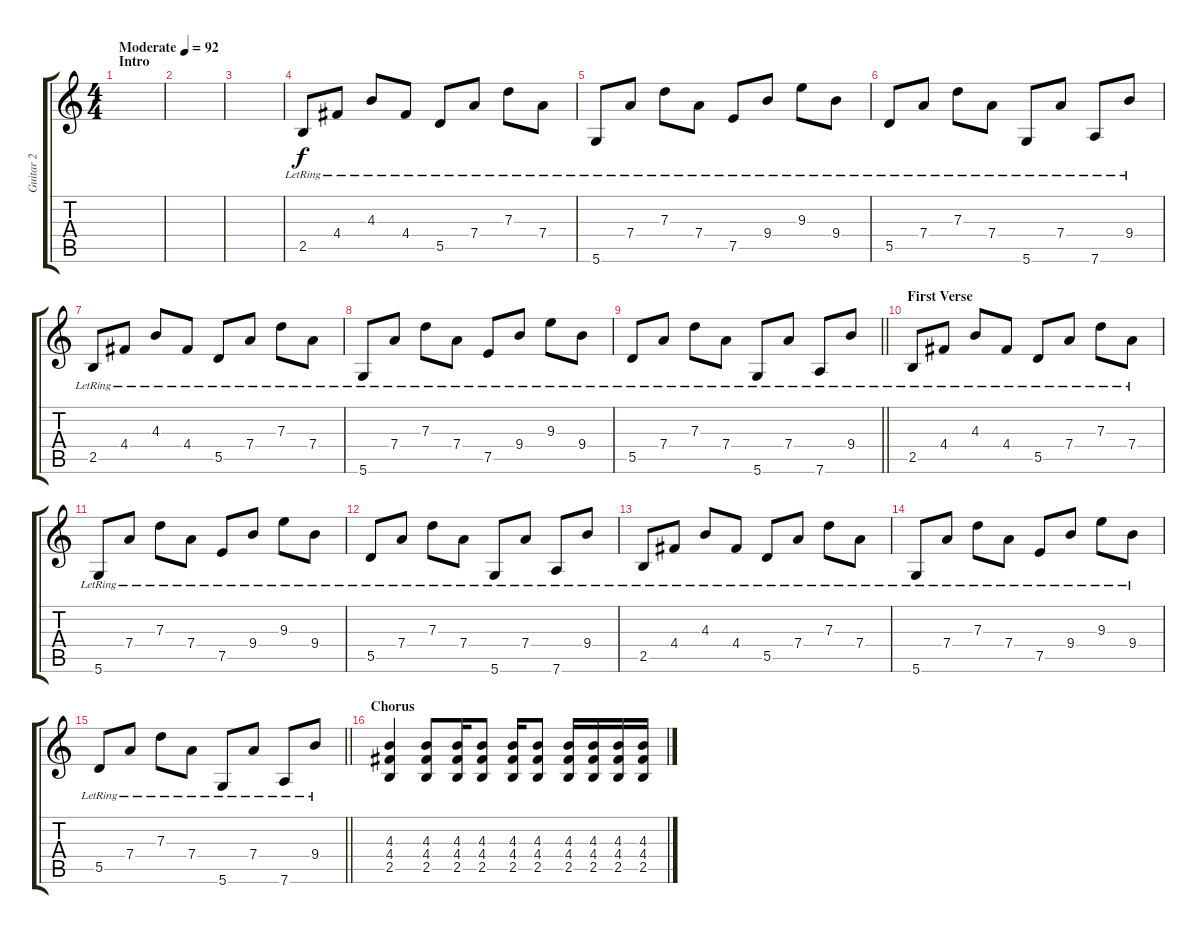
\track ("Guitar 2" "Guitar 2") {instrument electricguitarclean}
\staff {score tabs}
\tuning (E4 B3 G3 D3 A2 D2) {hide}
\ts (4 4)
\section ("" "Intro")
\tempo (92 "Moderate")
\clef g2
\ks c
|
|
|
2.5{lr}.8 4.4{lr}.8 4.3{lr}.8 4.4{lr}.8 5.5{lr}.8 7.4{lr}.8 7.3{lr}.8 7.4{lr}.8 |
5.6{lr}.8 7.4{lr}.8 7.3{lr}.8 7.4{lr}.8 7.5{lr}.8 9.4{lr}.8 9.3{lr}.8 9.4{lr}.8 |
5.5{lr}.8 7.4{lr}.8 7.3{lr}.8 7.4{lr}.8 5.6{lr}.8 7.4{lr}.8 7.6{lr}.8 9.4{lr}.8 |
2.5{lr}.8 4.4{lr}.8 4.3{lr}.8 4.4{lr}.8 5.5{lr}.8 7.4{lr}.8 7.3{lr}.8 7.4{lr}.8 |
5.6{lr}.8 7.4{lr}.8 7.3{lr}.8 7.4{lr}.8 7.5{lr}.8 9.4{lr}.8 9.3{lr}.8 9.4{lr}.8 |
\barLineRight lightlight
5.5{lr}.8 7.4{lr}.8 7.3{lr}.8 7.4{lr}.8 5.6{lr}.8 7.4{lr}.8 7.6{lr}.8 9.4{lr}.8 |
\section ("" "First Verse")
2.5{lr}.8 4.4{lr}.8 4.3{lr}.8 4.4{lr}.8 5.5{lr}.8 7.4{lr}.8 7.3{lr}.8 7.4{lr}.8 |
5.6{lr}.8 7.4{lr}.8 7.3{lr}.8 7.4{lr}.8 7.5{lr}.8 9.4{lr}.8 9.3{lr}.8 9.4{lr}.8 |
5.5{lr}.8 7.4{lr}.8 7.3{lr}.8 7.4{lr}.8 5.6{lr}.8 7.4{lr}.8 7.6{lr}.8 9.4{lr}.8 |
2.5{lr}.8 4.4{lr}.8 4.3{lr}.8 4.4{lr}.8 5.5{lr}.8 7.4{lr}.8 7.3{lr}.8 7.4{lr}.8 |
5.6{lr}.8 7.4{lr}.8 7.3{lr}.8 7.4{lr}.8 7.5{lr}.8 9.4{lr}.8 9.3{lr}.8 9.4{lr}.8 |
\barLineRight lightlight
5.5{lr}.8 7.4{lr}.8 7.3{lr}.8 7.4{lr}.8 5.6{lr}.8 7.4{lr}.8 7.6{lr}.8 9.4{lr}.8 |
\section ("" "Chorus")
(4.3 4.4 2.5).4 (4.3 4.4 2.5).8 (4.3 4.4 2.5).16 (4.3 4.4 2.5).8 (4.3 4.4 2.5).16 (4.3 4.4 2.5).8 (4.3 4.4 2.5).16 (4.3 4.4 2.5).16 (4.3 4.4 2.5).16 (4.3 4.4 2.5).16
